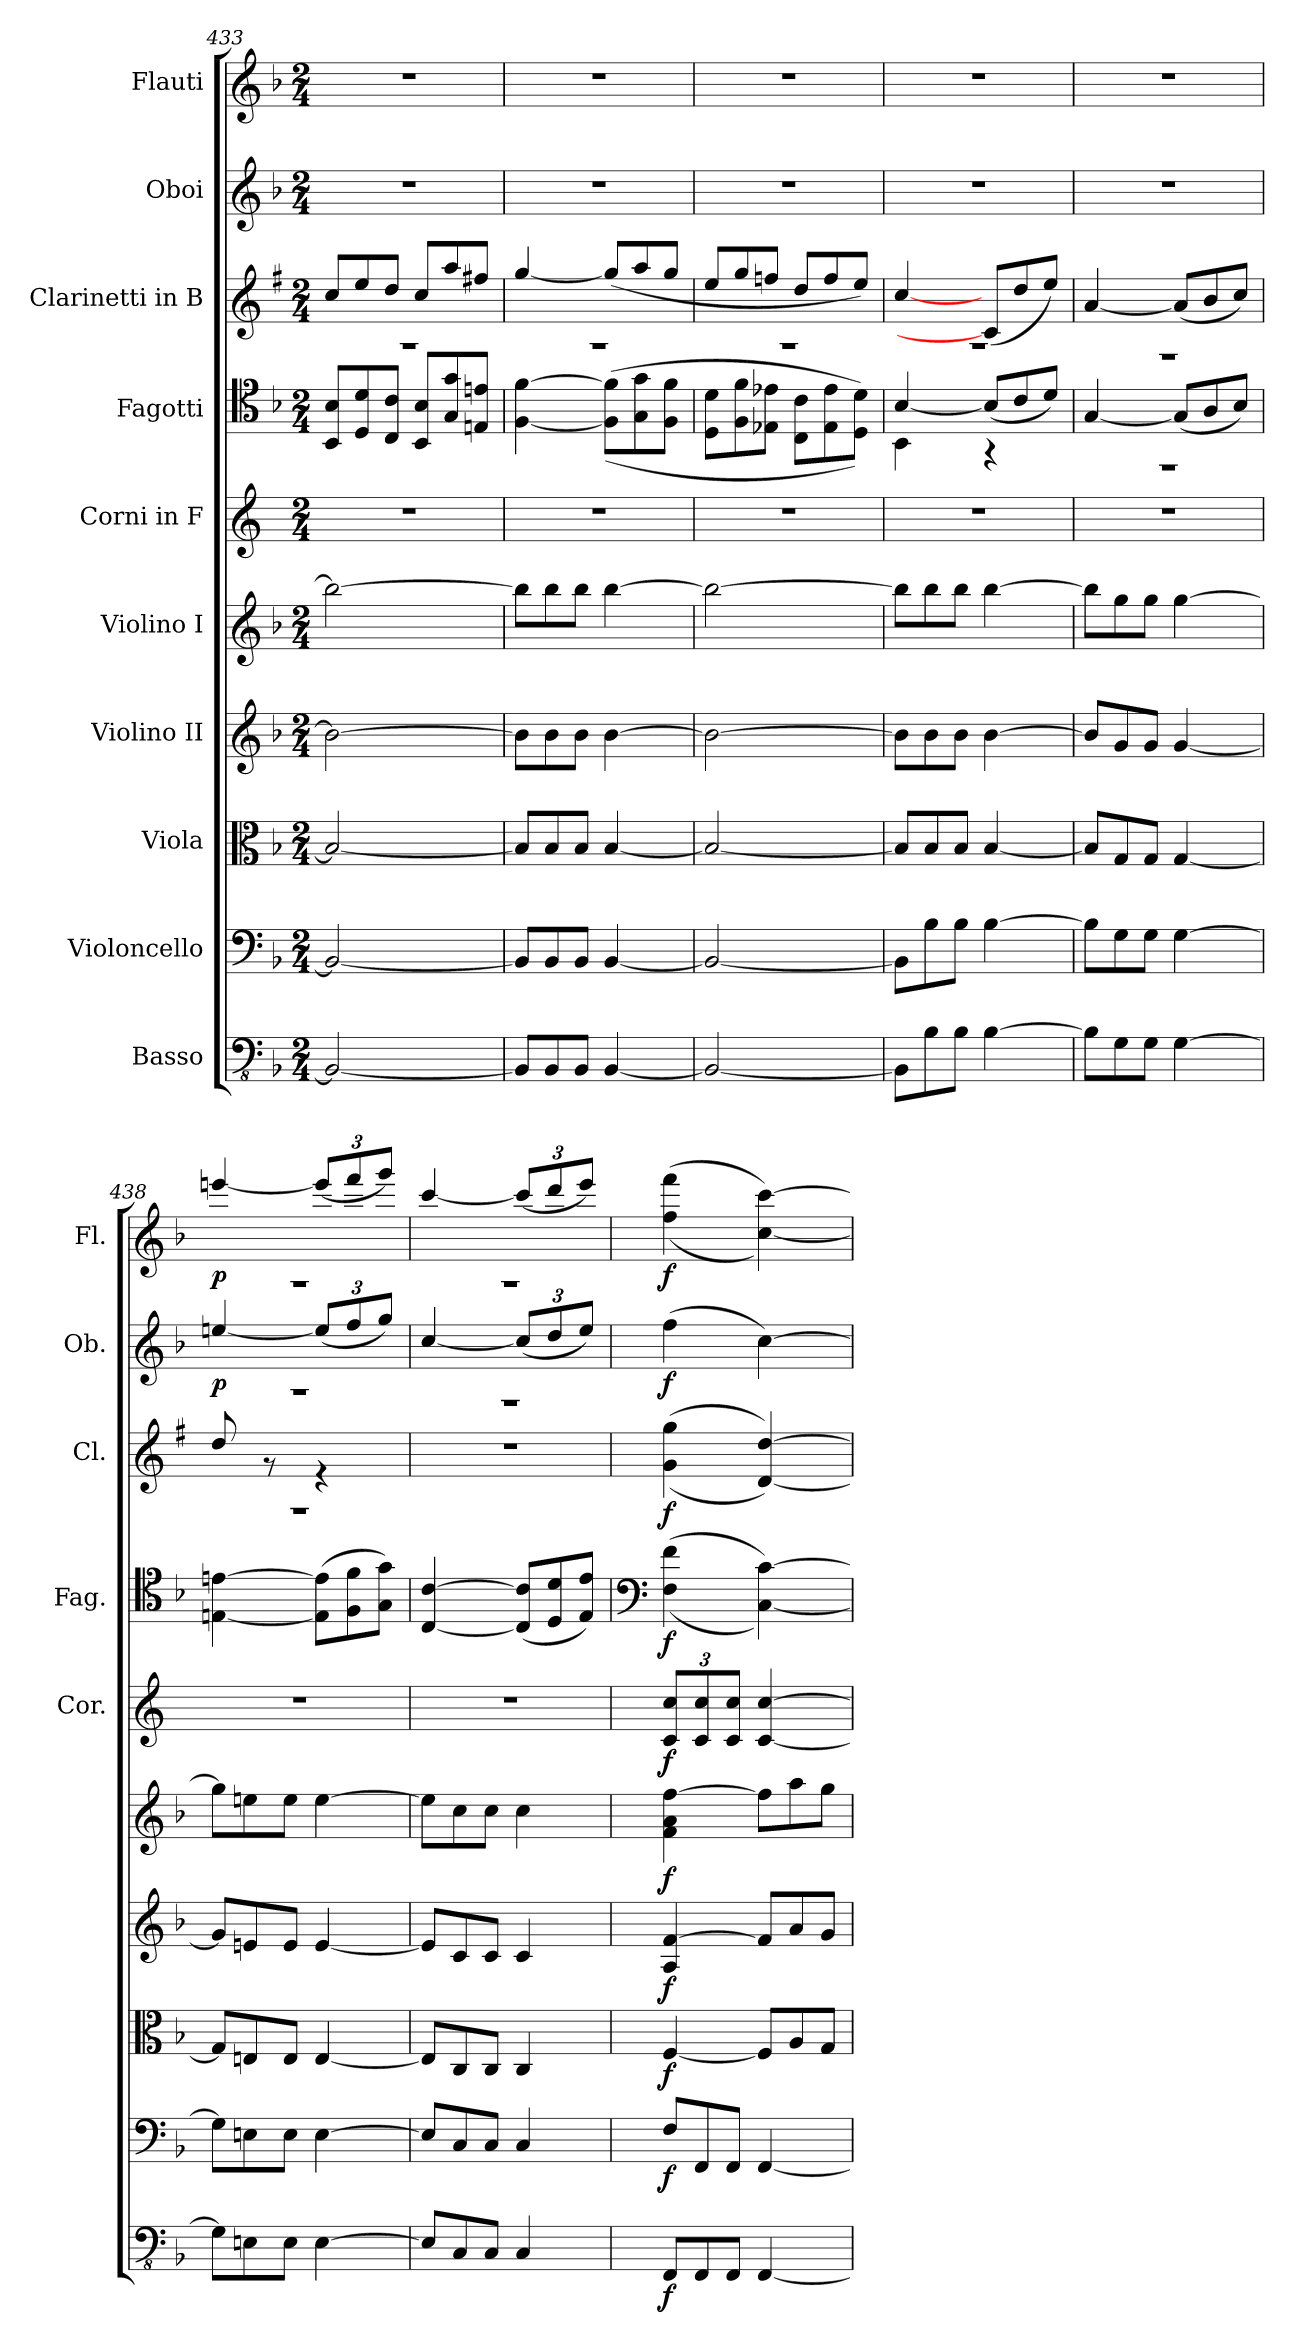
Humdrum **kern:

**kern	**dynam	**kern	**dynam	**kern	**dynam	**kern	**dynam	**kern	**dynam	**kern	**dynam	**kern	**dynam	**kern	**dynam	**kern	**dynam	**kern	**dynam
*part10	*part10	*part9	*part9	*part8	*part8	*part7	*part7	*part6	*part6	*part5	*part5	*part4	*part4	*part3	*part3	*part2	*part2	*part1	*part1
*staff10	*staff10	*staff9	*staff9	*staff8	*staff8	*staff7	*staff7	*staff6	*staff6	*staff5	*staff5	*staff4	*staff4	*staff3	*staff3	*staff2	*staff2	*staff1	*staff1
*I"Basso	*	*I"Violoncello	*	*I"Viola	*	*I"Violino II	*	*I"Violino I	*	*I"Corni in F	*	*I"Fagotti	*	*I"Clarinetti in B	*	*I"Oboi	*	*I"Flauti	*
*	*	*	*	*	*	*	*	*	*	*I'Cor.	*	*I'Fag.	*	*I'Cl.	*	*I'Ob.	*	*I'Fl.	*
*clefFv4	*	*clefF4	*	*clefC3	*	*clefG2	*	*clefG2	*	*clefG2	*	*clefC4	*	*clefG2	*	*clefG2	*	*clefG2	*
*	*	*	*	*	*	*	*	*	*	*ITrd4c7	*	*	*	*ITrd1c2	*	*	*	*	*
*k[b-]	*	*k[b-]	*	*k[b-]	*	*k[b-]	*	*k[b-]	*	*k[b-]	*	*k[b-]	*	*k[b-]	*	*k[b-]	*	*k[b-]	*
*M2/4	*	*M2/4	*	*M2/4	*	*M2/4	*	*M2/4	*	*M2/4	*	*M2/4	*	*M2/4	*	*M2/4	*	*M2/4	*
=433	=433	=433	=433	=433	=433	=433	=433	=433	=433	=433	=433	=433	=433	=433	=433	=433	=433	=433	=433
*	*	*	*	*	*	*	*	*	*	*	*	*	*	*^	*	*	*	*	*
*	*	*	*	*	*	*	*	*	*	*	*	*Xtuplet	*	*	*Xtuplet	*	*	*	*	*
2BBB-/_	.	2BB-/_	.	2B-/_	.	2b-\_	.	2bb-\_	.	2r	.	12BB-/ 12B-/L	.	2rA	12b-/L	.	2r	.	2r	.
.	.	.	.	.	.	.	.	.	.	.	.	12D/ 12d/	.	.	12dd/	.	.	.	.	.
.	.	.	.	.	.	.	.	.	.	.	.	12C/ 12c/J	.	.	12cc/J	.	.	.	.	.
.	.	.	.	.	.	.	.	.	.	.	.	12BB-/ 12B-/L	.	.	12b-/L	.	.	.	.	.
.	.	.	.	.	.	.	.	.	.	.	.	12G/ 12g/	.	.	12gg/	.	.	.	.	.
.	.	.	.	.	.	.	.	.	.	.	.	12En/ 12en/J	.	.	12een/J	.	.	.	.	.
=434	=434	=434	=434	=434	=434	=434	=434	=434	=434	=434	=434	=434	=434	=434	=434	=434	=434	=434	=434	=434
*Xtuplet	*	*Xtuplet	*	*Xtuplet	*	*Xtuplet	*	*Xtuplet	*	*	*	*	*	*	*	*	*	*	*	*
12BBB-/L]	.	12BB-/L]	.	12B-/L]	.	12b-\L]	.	12bb-\L]	.	2r	.	[4F\ [4f\	.	2rA	[4ff/	.	2r	.	2r	.
12BBB-/	.	12BB-/	.	12B-/	.	12b-\	.	12bb-\	.	.	.	.	.	.	.	.	.	.	.	.
12BBB-/J	.	12BB-/J	.	12B-/J	.	12b-\J	.	12bb-\J	.	.	.	.	.	.	.	.	.	.	.	.
[4BBB-/	.	[4BB-/	.	[4B-/	.	[4b-\	.	[4bb-\	.	.	.	((12F\] 12f\]L	.	.	(12ff/L]	.	.	.	.	.
.	.	.	.	.	.	.	.	.	.	.	.	12G\ 12g\	.	.	12gg/	.	.	.	.	.
.	.	.	.	.	.	.	.	.	.	.	.	12F\ 12f\J	.	.	12ff/J	.	.	.	.	.
=435	=435	=435	=435	=435	=435	=435	=435	=435	=435	=435	=435	=435	=435	=435	=435	=435	=435	=435	=435	=435
2BBB-/_	.	2BB-/_	.	2B-/_	.	2b-\_	.	2bb-\_	.	2r	.	12D\ 12d\L	.	2rA	12dd/L	.	2r	.	2r	.
.	.	.	.	.	.	.	.	.	.	.	.	12F\ 12f\	.	.	12ff/	.	.	.	.	.
.	.	.	.	.	.	.	.	.	.	.	.	12E-X\ 12e-X\J	.	.	12ee-X/J	.	.	.	.	.
.	.	.	.	.	.	.	.	.	.	.	.	12C\ 12c\L	.	.	12cc/L	.	.	.	.	.
.	.	.	.	.	.	.	.	.	.	.	.	12E-\ 12e-\	.	.	12ee-/	.	.	.	.	.
.	.	.	.	.	.	.	.	.	.	.	.	12D\ 12d\J))	.	.	12dd/J)	.	.	.	.	.
=436	=436	=436	=436	=436	=436	=436	=436	=436	=436	=436	=436	=436	=436	=436	=436	=436	=436	=436	=436	=436
*	*	*	*	*	*	*	*	*	*	*	*	*^	*	*	*	*	*	*	*	*
12BBB-\L]	.	12BB-\L]	.	12B-/L]	.	12b-\L]	.	12bb-\L]	.	2r	.	4BB-\	[4B-/	.	2rA	[4b-/	.	2r	.	2r	.
12BB-\	.	12B-\	.	12B-/	.	12b-\	.	12bb-\	.	.	.	.	.	.	.	.	.	.	.	.	.
12BB-\J	.	12B-\J	.	12B-/J	.	12b-\J	.	12bb-\J	.	.	.	.	.	.	.	.	.	.	.	.	.
[4BB-\	.	[4B-\	.	[4B-/	.	[4b-\	.	[4bb-\	.	.	.	4rGG	(12B-/L]	.	.	(12B-/L]	.	.	.	.	.
.	.	.	.	.	.	.	.	.	.	.	.	.	12c/	.	.	12cc/	.	.	.	.	.
.	.	.	.	.	.	.	.	.	.	.	.	.	12d/J)	.	.	12dd/J)	.	.	.	.	.
=437	=437	=437	=437	=437	=437	=437	=437	=437	=437	=437	=437	=437	=437	=437	=437	=437	=437	=437	=437	=437	=437
12BB-\L]	.	12B-\L]	.	12B-/L]	.	12b-/L]	.	12bb-\L]	.	2r	.	2rEE	[4G/	.	2rF	[4g/	.	2r	.	2r	.
12GG\	.	12G\	.	12G/	.	12g/	.	12gg\	.	.	.	.	.	.	.	.	.	.	.	.	.
12GG\J	.	12G\J	.	12G/J	.	12g/J	.	12gg\J	.	.	.	.	.	.	.	.	.	.	.	.	.
[4GG\	.	[4G\	.	[4G/	.	[4g/	.	[4gg\	.	.	.	.	(12G/L]	.	.	(12g/L]	.	.	.	.	.
.	.	.	.	.	.	.	.	.	.	.	.	.	12A/	.	.	12a/	.	.	.	.	.
.	.	.	.	.	.	.	.	.	.	.	.	.	12B-/J)	.	.	12b-/J)	.	.	.	.	.
=438	=438	=438	=438	=438	=438	=438	=438	=438	=438	=438	=438	=438	=438	=438	=438	=438	=438	=438	=438	=438	=438
*	*	*	*	*	*	*	*	*	*	*	*	*	*	*	*	*	*	*^	*	*^	*
!	!	!	!	!	!	!	!	!	!	!	!	!	!	!	!	!	!	!	!	!LO:DY:b	!	!	!LO:DY:b
*	*	*	*	*	*	*	*	*	*	*	*	*v	*v	*	*	*	*	*	*	*	*	*	*
12GG\L]	.	12G\L]	.	12G/L]	.	12g/L]	.	12gg\L]	.	2r	.	[4En\ [4en\	.	2rF	8cc/	.	2rA	[4een/	p	2rA	[4eeen/	p
12EEn\	.	12En\	.	12En/	.	12en/	.	12een\	.	.	.	.	.	.	.	.	.	.	.	.	.	.
.	.	.	.	.	.	.	.	.	.	.	.	.	.	.	8r	.	.	.	.	.	.	.
12EE\J	.	12E\J	.	12E/J	.	12e/J	.	12ee\J	.	.	.	.	.	.	.	.	.	.	.	.	.	.
*	*	*	*	*	*	*	*	*	*	*	*	*	*	*	*	*	*	*Xbrackettup	*	*	*Xbrackettup	*
[4EE\	.	[4E\	.	[4E/	.	[4e/	.	[4ee\	.	.	.	(12E\] 12e\]L	.	.	4r	.	.	(12ee/L]	.	.	(12eee/L]	.
.	.	.	.	.	.	.	.	.	.	.	.	12F\ 12f\	.	.	.	.	.	12ff/	.	.	12fff/	.
.	.	.	.	.	.	.	.	.	.	.	.	12G\ 12g\J)	.	.	.	.	.	12gg/J)	.	.	12ggg/J)	.
*	*	*	*	*	*	*	*	*	*	*	*	*	*	*v	*v	*	*	*	*	*	*	*
!!LO:PB:g=z	!!
=439	=439	=439	=439	=439	=439	=439	=439	=439	=439	=439	=439	=439	=439	=439	=439	=439	=439	=439	=439	=439	=439
12EE/L]	.	12E/L]	.	12E/L]	.	12e/L]	.	12ee\L]	.	2r	.	[4C/ [4c/	.	2r	.	2rF	[4cc/	.	2rA	[4ccc/	.
12CC/	.	12C/	.	12C/	.	12c/	.	12cc\	.	.	.	.	.	.	.	.	.	.	.	.	.
12CC/J	.	12C/J	.	12C/J	.	12c/J	.	12cc\J	.	.	.	.	.	.	.	.	.	.	.	.	.
4CC/	.	4C/	.	4C/	.	4c/	.	4cc\	.	.	.	(12C/] 12c/]L	.	.	.	.	(12cc/L]	.	.	(12ccc/L]	.
.	.	.	.	.	.	.	.	.	.	.	.	12D/ 12d/	.	.	.	.	12dd/	.	.	12ddd/	.
.	.	.	.	.	.	.	.	.	.	.	.	12E/ 12e/J)	.	.	.	.	12ee/J)	.	.	12eee/J)	.
*	*	*	*	*	*	*	*	*	*	*	*	*	*	*	*	*v	*v	*	*	*	*
*	*	*	*	*	*	*	*	*	*	*	*	*	*	*	*	*	*	*v	*v	*
=440	=440	=440	=440	=440	=440	=440	=440	=440	=440	=440	=440	=440	=440	=440	=440	=440	=440	=440	=440
*	*	*	*	*	*	*	*	*	*	*	*	*clefF4	*	*	*	*	*	*	*
*	*	*	*	*	*	*	*	*	*	*Xbrackettup	*	*	*	*	*	*	*	*	*
*	*	*	*	*	*	*	*	*	*	*	*	*	*	*	*	*^	*	*^	*
!	!	!	!	!	!	!	!	!	!	!	!	!	!	!	!	!LO:TX:a:B:t=a.2.	!	!	!	!	!
!	!LO:DY:b	!	!LO:DY:b	!	!LO:DY:b	!	!LO:DY:b	!	!LO:DY:b	!	!LO:DY:b	!	!LO:DY:b	!	!LO:DY:b	!	!	!LO:DY:b	!	!	!LO:DY:b
*	*	*	*	*	*	*	*	*	*	*	*	*	*	*	*	*v	*v	*	*	*	*
*	*	*	*	*	*	*	*	*	*	*	*	*	*	*	*	*	*	*v	*v	*
12FFF/L	f	12F/L	f	[4F/	f	4A/ [4f/	f	4f\ 4a\ [4ff\	f	12F/ 12f/L	f	((4F\ 4f\	f	((4f\ 4ff\	f	(4ff\	f	((4ff\ 4fff\	f
12FFF/	.	12FF/	.	.	.	.	.	.	.	12F/ 12f/	.	.	.	.	.	.	.	.	.
12FFF/J	.	12FF/J	.	.	.	.	.	.	.	12F/ 12f/J	.	.	.	.	.	.	.	.	.
[4FFF/	.	[4FF/	.	12F/L]	.	12f/L]	.	12ff\L]	.	[4F/ [4f/	.	[4C\ [4c\))	.	[4c/ [4cc/))	.	[4cc\)	.	[4cc\ [4ccc\))	.
.	.	.	.	12A/	.	12a/	.	12aa\	.	.	.	.	.	.	.	.	.	.	.
.	.	.	.	12G/J	.	12g/J	.	12gg\J	.	.	.	.	.	.	.	.	.	.	.
=	=	=	=	=	=	=	=	=	=	=	=	=	=	=	=	=	=	=	=
*-	*-	*-	*-	*-	*-	*-	*-	*-	*-	*-	*-	*-	*-	*-	*-	*-	*-	*-	*-
